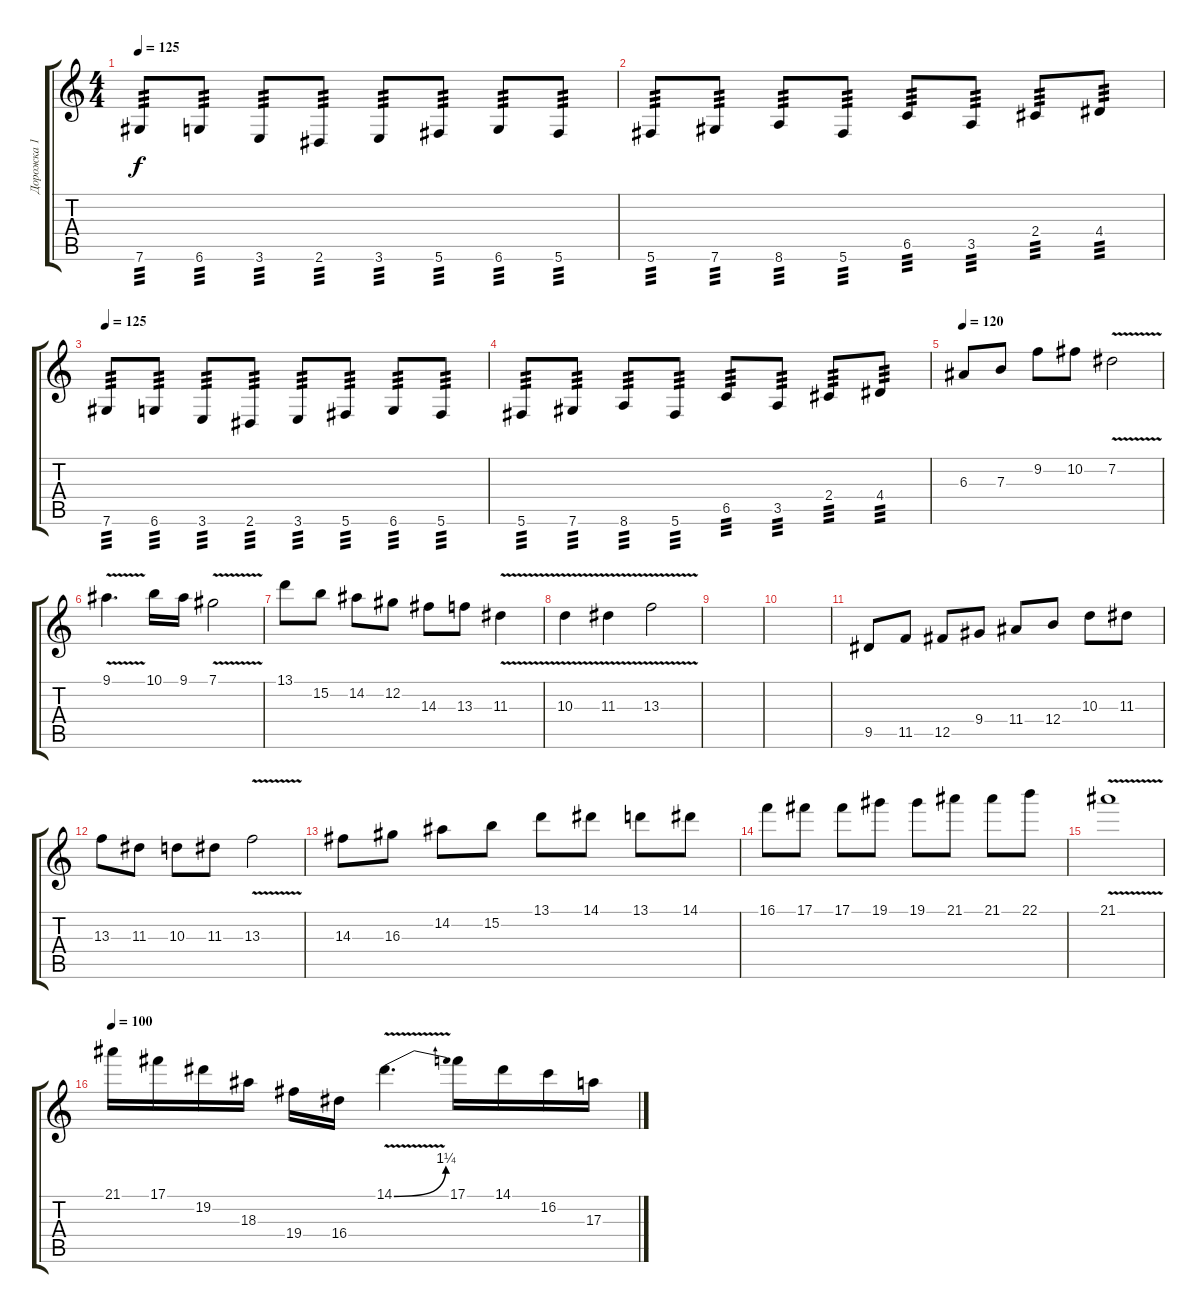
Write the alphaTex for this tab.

\track ("Дорожка 1" "Дорожка 1") {instrument distortionguitar}
\staff {score tabs}
\tuning (Db4 Ab3 E3 B2 Gb2 Db2) {hide}
\ts (4 4)
\tempo 125
\clef g2
\ks c
7.6.8{tp 3 dy f} 6.6.8{tp 3} 3.6.8{tp 3} 2.6.8{tp 3} 3.6.8{tp 3} 5.6.8{tp 3} 6.6.8{tp 3} 5.6.8{tp 3} |
5.6.8{tp 3} 7.6.8{tp 3} 8.6.8{tp 3} 5.6.8{tp 3} 6.5.8{tp 3} 3.5.8{tp 3} 2.4.8{tp 3} 4.4.8{tp 3} |
\tempo 125
7.6.8{tp 3} 6.6.8{tp 3} 3.6.8{tp 3} 2.6.8{tp 3} 3.6.8{tp 3} 5.6.8{tp 3} 6.6.8{tp 3} 5.6.8{tp 3} |
5.6.8{tp 3} 7.6.8{tp 3} 8.6.8{tp 3} 5.6.8{tp 3} 6.5.8{tp 3} 3.5.8{tp 3} 2.4.8{tp 3} 4.4.8{tp 3} |
\tempo 120
6.3.8 7.3.8 9.2.8 10.2.8 7.2{v}.2 |
9.1{v}.4{d} 10.1.16 9.1.16 7.1{v}.2 |
13.1.8 15.2.8 14.2.8 12.2.8 14.3.8 13.3.8 11.3{v}.4 |
10.3{v}.4 11.3{v}.4 13.3{v}.2 |
|
|
9.5.8 11.5.8 12.5.8 9.4.8 11.4.8 12.4.8 10.3.8 11.3.8 |
13.3.8 11.3.8 10.3.8 11.3.8 13.3{v}.2 |
14.3.8 16.3.8 14.2.8 15.2.8 13.1.8 14.1.8 13.1.8 14.1.8 |
16.1.8 17.1.8 17.1.8 19.1.8 19.1.8 21.1.8 21.1.8 22.1.8 |
21.1{v}.1 |
\tempo 100
21.1.16 17.1.16 19.2.16 18.3.16 19.4.16 16.4.16 14.1{be (bend 0 0 60 5) v}.4{d} 17.1.16 14.1.16 16.2.16 17.3.16
